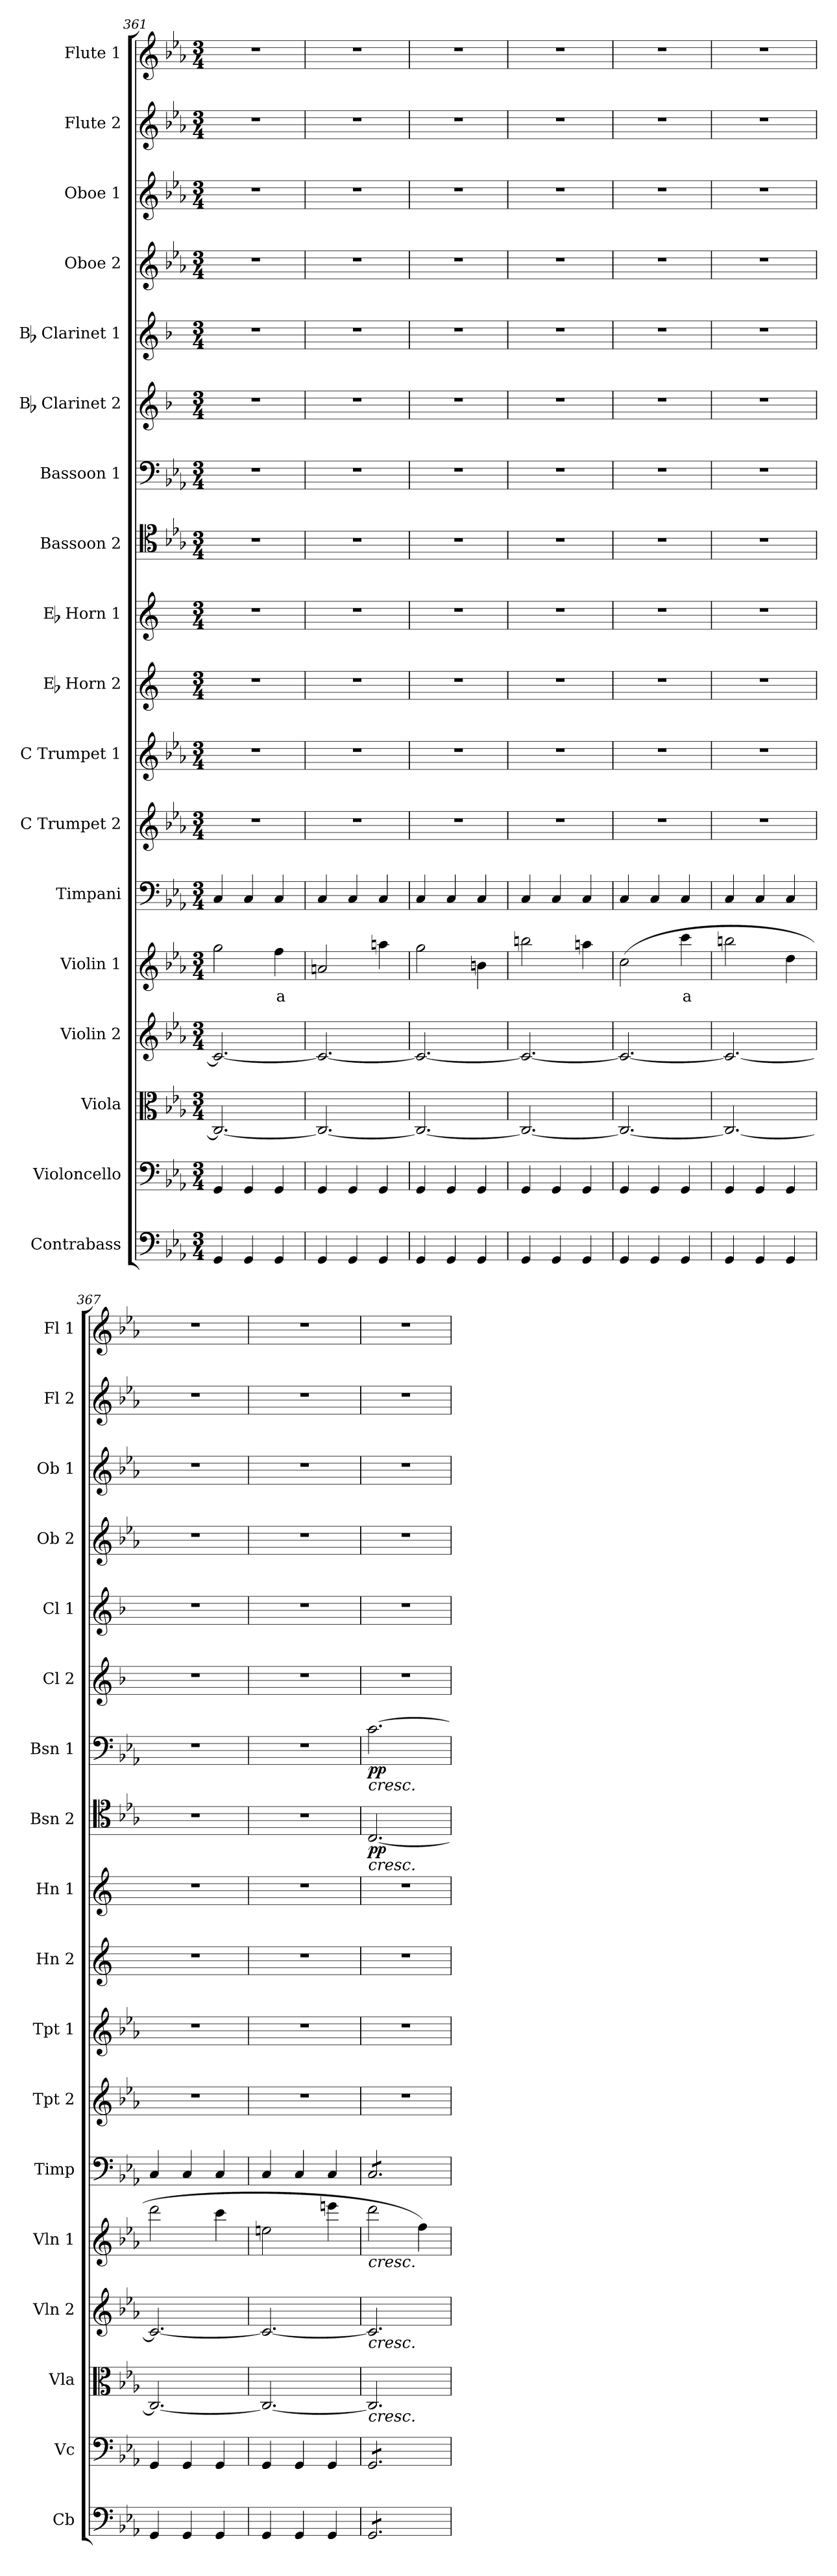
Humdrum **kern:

**kern	**kern	**kern	**kern	**kern	**text	**kern	**kern	**kern	**kern	**kern	**kern	**dynam	**kern	**dynam	**kern	**kern	**kern	**kern	**kern	**kern
*part18	*part17	*part16	*part15	*part14	*part14	*part13	*part12	*part11	*part10	*part9	*part8	*part8	*part7	*part7	*part6	*part5	*part4	*part3	*part2	*part1
*staff18	*staff17	*staff16	*staff15	*staff14	*staff14	*staff13	*staff12	*staff11	*staff10	*staff9	*staff8	*staff8	*staff7	*staff7	*staff6	*staff5	*staff4	*staff3	*staff2	*staff1
*I"Contrabass	*I"Violoncello	*I"Viola	*I"Violin 2	*I"Violin 1	*	*I"Timpani	*I"C Trumpet 2	*I"C Trumpet 1	*I"Eb Horn 2	*I"Eb Horn 1	*I"Bassoon 2	*	*I"Bassoon 1	*	*I"Bb Clarinet 2	*I"Bb Clarinet 1	*I"Oboe 2	*I"Oboe 1	*I"Flute 2	*I"Flute 1
*I'Cb	*I'Vc	*I'Vla	*I'Vln 2	*I'Vln 1	*	*I'Timp	*I'Tpt 2	*I'Tpt 1	*I'Hn 2	*I'Hn 1	*I'Bsn 2	*	*I'Bsn 1	*	*I'Cl 2	*I'Cl 1	*I'Ob 2	*I'Ob 1	*I'Fl 2	*I'Fl 1
*clefF4	*clefF4	*clefC3	*clefG2	*clefG2	*	*clefF4	*clefG2	*clefG2	*clefG2	*clefG2	*clefC4	*	*clefF4	*	*clefG2	*clefG2	*clefG2	*clefG2	*clefG2	*clefG2
*ITrd7c12	*	*	*	*	*	*	*	*	*ITrd5c9	*ITrd5c9	*	*	*	*	*ITrd1c2	*ITrd1c2	*	*	*	*
*k[b-e-a-]	*k[b-e-a-]	*k[b-e-a-]	*k[b-e-a-]	*k[b-e-a-]	*	*k[b-e-a-]	*k[b-e-a-]	*k[b-e-a-]	*k[b-e-a-]	*k[b-e-a-]	*k[b-e-a-]	*	*k[b-e-a-]	*	*k[b-e-a-]	*k[b-e-a-]	*k[b-e-a-]	*k[b-e-a-]	*k[b-e-a-]	*k[b-e-a-]
*M3/4	*M3/4	*M3/4	*M3/4	*M3/4	*	*M3/4	*M3/4	*M3/4	*M3/4	*M3/4	*M3/4	*	*M3/4	*	*M3/4	*M3/4	*M3/4	*M3/4	*M3/4	*M3/4
=361	=361	=361	=361	=361	=361	=361	=361	=361	=361	=361	=361	=361	=361	=361	=361	=361	=361	=361	=361	=361
4GGG/	4GG/	2.C/_	2.c/_	2gg\	.	4C/	2.r	2.r	2.r	2.r	2.r	.	2.r	.	2.r	2.r	2.r	2.r	2.r	2.r
4GGG/	4GG/	.	.	.	.	4C/	.	.	.	.	.	.	.	.	.	.	.	.	.	.
!	!	!	!	!	!LO:LY:b:color=#FF0000	!	!	!	!	!	!	!	!	!	!	!	!	!	!	!
4GGG/	4GG/	.	.	4ff\	a	4C/	.	.	.	.	.	.	.	.	.	.	.	.	.	.
=362	=362	=362	=362	=362	=362	=362	=362	=362	=362	=362	=362	=362	=362	=362	=362	=362	=362	=362	=362	=362
4GGG/	4GG/	2.C/_	2.c/_	2an/	.	4C/	2.r	2.r	2.r	2.r	2.r	.	2.r	.	2.r	2.r	2.r	2.r	2.r	2.r
4GGG/	4GG/	.	.	.	.	4C/	.	.	.	.	.	.	.	.	.	.	.	.	.	.
4GGG/	4GG/	.	.	4aan\	.	4C/	.	.	.	.	.	.	.	.	.	.	.	.	.	.
!!LO:PB:g=z
=363	=363	=363	=363	=363	=363	=363	=363	=363	=363	=363	=363	=363	=363	=363	=363	=363	=363	=363	=363	=363
4GGG/	4GG/	2.C/_	2.c/_	2gg\	.	4C/	2.r	2.r	2.r	2.r	2.r	.	2.r	.	2.r	2.r	2.r	2.r	2.r	2.r
4GGG/	4GG/	.	.	.	.	4C/	.	.	.	.	.	.	.	.	.	.	.	.	.	.
4GGG/	4GG/	.	.	4bn\	.	4C/	.	.	.	.	.	.	.	.	.	.	.	.	.	.
=364	=364	=364	=364	=364	=364	=364	=364	=364	=364	=364	=364	=364	=364	=364	=364	=364	=364	=364	=364	=364
4GGG/	4GG/	2.C/_	2.c/_	2bbn\	.	4C/	2.r	2.r	2.r	2.r	2.r	.	2.r	.	2.r	2.r	2.r	2.r	2.r	2.r
4GGG/	4GG/	.	.	.	.	4C/	.	.	.	.	.	.	.	.	.	.	.	.	.	.
4GGG/	4GG/	.	.	4aan\	.	4C/	.	.	.	.	.	.	.	.	.	.	.	.	.	.
=365	=365	=365	=365	=365	=365	=365	=365	=365	=365	=365	=365	=365	=365	=365	=365	=365	=365	=365	=365	=365
4GGG/	4GG/	2.C/_	2.c/_	(2cc\	.	4C/	2.r	2.r	2.r	2.r	2.r	.	2.r	.	2.r	2.r	2.r	2.r	2.r	2.r
4GGG/	4GG/	.	.	.	.	4C/	.	.	.	.	.	.	.	.	.	.	.	.	.	.
!	!	!	!	!	!LO:LY:b:color=#FF0000	!	!	!	!	!	!	!	!	!	!	!	!	!	!	!
4GGG/	4GG/	.	.	4ccc\	a	4C/	.	.	.	.	.	.	.	.	.	.	.	.	.	.
=366	=366	=366	=366	=366	=366	=366	=366	=366	=366	=366	=366	=366	=366	=366	=366	=366	=366	=366	=366	=366
4GGG/	4GG/	2.C/_	2.c/_	2bbn\	.	4C/	2.r	2.r	2.r	2.r	2.r	.	2.r	.	2.r	2.r	2.r	2.r	2.r	2.r
4GGG/	4GG/	.	.	.	.	4C/	.	.	.	.	.	.	.	.	.	.	.	.	.	.
4GGG/	4GG/	.	.	4dd\	.	4C/	.	.	.	.	.	.	.	.	.	.	.	.	.	.
=367	=367	=367	=367	=367	=367	=367	=367	=367	=367	=367	=367	=367	=367	=367	=367	=367	=367	=367	=367	=367
4GGG/	4GG/	2.C/_	2.c/_	2ddd\	.	4C/	2.r	2.r	2.r	2.r	2.r	.	2.r	.	2.r	2.r	2.r	2.r	2.r	2.r
4GGG/	4GG/	.	.	.	.	4C/	.	.	.	.	.	.	.	.	.	.	.	.	.	.
4GGG/	4GG/	.	.	4ccc\	.	4C/	.	.	.	.	.	.	.	.	.	.	.	.	.	.
=368	=368	=368	=368	=368	=368	=368	=368	=368	=368	=368	=368	=368	=368	=368	=368	=368	=368	=368	=368	=368
4GGG/	4GG/	2.C/_	2.c/_	2een\	.	4C/	2.r	2.r	2.r	2.r	2.r	.	2.r	.	2.r	2.r	2.r	2.r	2.r	2.r
4GGG/	4GG/	.	.	.	.	4C/	.	.	.	.	.	.	.	.	.	.	.	.	.	.
4GGG/	4GG/	.	.	4eeen\	.	4C/	.	.	.	.	.	.	.	.	.	.	.	.	.	.
=369	=369	=369	=369	=369	=369	=369	=369	=369	=369	=369	=369	=369	=369	=369	=369	=369	=369	=369	=369	=369
!	!	!	!	!	!	!	!	!	!	!	!	!	!LO:TX:b:i:t=cresc.	!	!	!	!	!	!	!
!	!	!	!	!	!	!	!	!	!	!	!LO:TX:b:i:t=cresc.	!	!	!	!	!	!	!	!	!
!	!	!	!	!LO:TX:b:i:t=cresc.	!	!	!	!	!	!	!	!	!	!	!	!	!	!	!	!
!	!	!	!LO:TX:b:i:t=cresc.	!	!	!	!	!	!	!	!	!	!	!	!	!	!	!	!	!
!	!	!LO:TX:b:i:t=cresc.	!	!	!	!	!	!	!	!	!	!	!	!	!	!	!	!	!	!
!	!LO:TX:b:i:t=cresc.	!	!	!	!	!	!	!	!	!	!	!	!	!	!	!	!	!	!	!
!LO:TX:b:i:t=cresc.	!	!	!	!	!	!	!	!	!	!	!	!	!	!	!	!	!	!	!	!
!	!	!	!	!	!	!	!	!	!	!	!	!LO:DY:b	!	!LO:DY:b	!	!	!	!	!	!
*tremolo	*	*	*	*	*	*	*	*	*	*	*	*	*	*	*	*	*	*	*	*
*	*tremolo	*	*	*	*	*	*	*	*	*	*	*	*	*	*	*	*	*	*	*
*	*	*	*	*	*	*tremolo	*	*	*	*	*	*	*	*	*	*	*	*	*	*
8GGG/L	8GG/L	2.C/]	2.c/]	2ddd\	.	8C/L	2.r	2.r	2.r	2.r	[2.C/	pp	[2.c\	pp	2.r	2.r	2.r	2.r	2.r	2.r
8GGG/	8GG/	.	.	.	.	8C/	.	.	.	.	.	.	.	.	.	.	.	.	.	.
8GGG/	8GG/	.	.	.	.	8C/	.	.	.	.	.	.	.	.	.	.	.	.	.	.
8GGG/	8GG/	.	.	.	.	8C/	.	.	.	.	.	.	.	.	.	.	.	.	.	.
8GGG/	8GG/	.	.	4ff\)	.	8C/	.	.	.	.	.	.	.	.	.	.	.	.	.	.
8GGG/J	8GG/J	.	.	.	.	8C/J	.	.	.	.	.	.	.	.	.	.	.	.	.	.
*	*	*	*	*	*	*Xtremolo	*	*	*	*	*	*	*	*	*	*	*	*	*	*
*	*Xtremolo	*	*	*	*	*	*	*	*	*	*	*	*	*	*	*	*	*	*	*
*Xtremolo	*	*	*	*	*	*	*	*	*	*	*	*	*	*	*	*	*	*	*	*
=	=	=	=	=	=	=	=	=	=	=	=	=	=	=	=	=	=	=	=	=
*-	*-	*-	*-	*-	*-	*-	*-	*-	*-	*-	*-	*-	*-	*-	*-	*-	*-	*-	*-	*-
